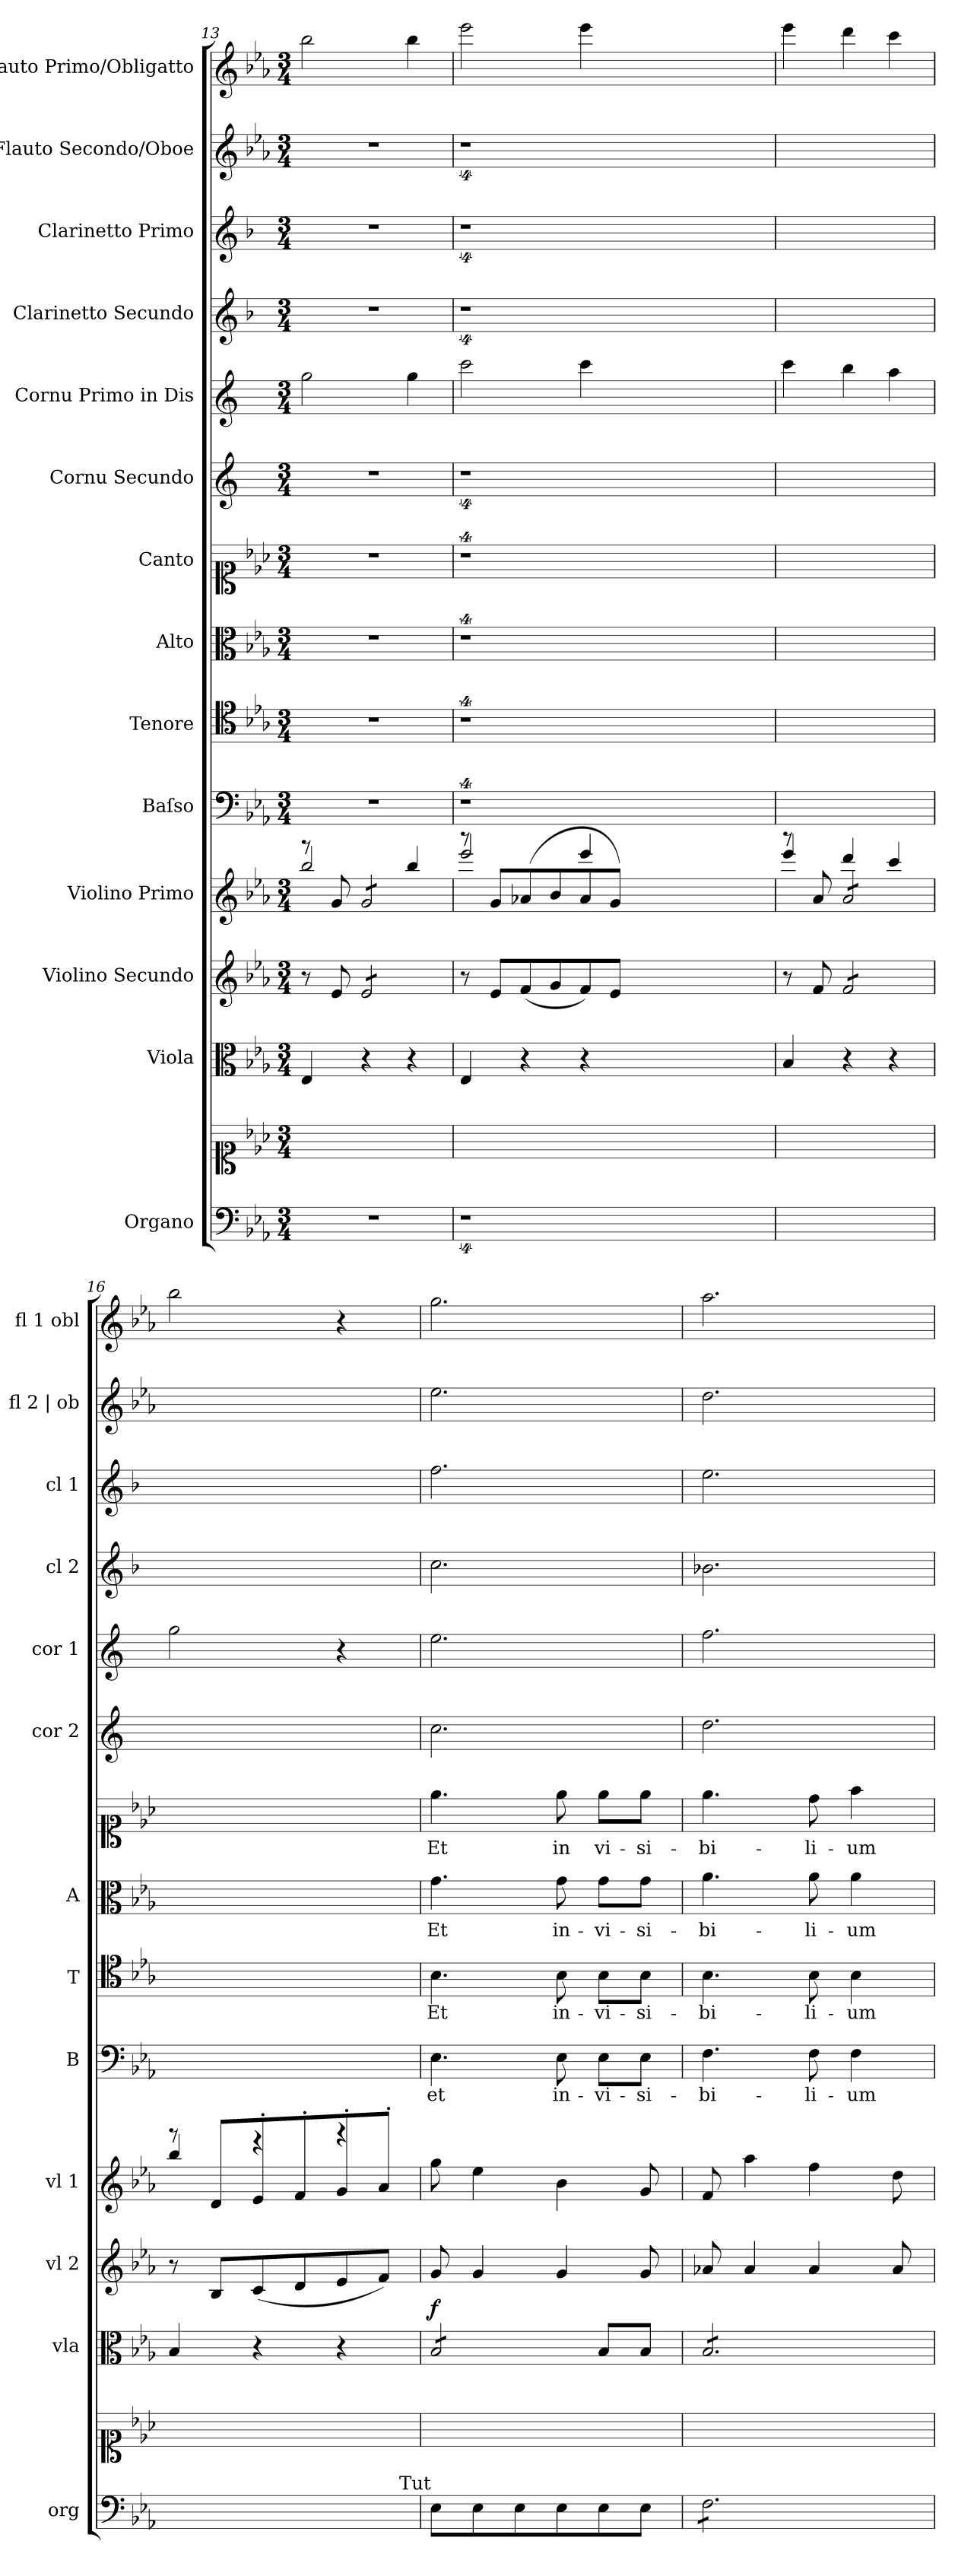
**kern	**kern	**kern	**dynam	**kern	**dynam	**kern	**kern	**text	**kern	**text	**kern	**text	**kern	**text	**kern	**kern	**kern	**kern	**kern	**kern
*part14	*part14	*part13	*part13	*part12	*part12	*part11	*part10	*part10	*part9	*part9	*part8	*part8	*part7	*part7	*part6	*part5	*part4	*part3	*part2	*part1
*staff15	*staff14	*staff13	*staff13	*staff12	*staff12	*staff11	*staff10	*staff10	*staff9	*staff9	*staff8	*staff8	*staff7	*staff7	*staff6	*staff5	*staff4	*staff3	*staff2	*staff1
*I"Organo	*	*I"Viola	*	*I"Violino Secundo	*	*I"Violino Primo	*I"Baſso	*	*I"Tenore	*	*I"Alto	*	*I"Canto	*	*I"Cornu Secundo	*I"Cornu Primo in Dis	*I"Clarinetto Secundo	*I"Clarinetto Primo	*I"Flauto Secondo/Oboe	*I"Flauto Primo/Obligatto
*I'org	*	*I'vla	*	*I'vl 2	*	*I'vl 1	*I'B	*	*I'T	*	*I'A	*	*	*	*I'cor 2	*I'cor 1	*I'cl 2	*I'cl 1	*I'fl 2 | ob	*I'fl 1 obl
*clefF4	*clefC1	*clefC3	*	*clefG2	*	*clefG2	*clefF4	*	*clefC4	*	*clefC3	*	*clefC1	*	*clefG2	*clefG2	*clefG2	*clefG2	*clefG2	*clefG2
*	*	*	*	*	*	*	*	*	*	*	*	*	*	*	*ITrd-2c-3	*ITrd-2c-3	*ITrd1c2	*ITrd1c2	*	*
*k[b-e-a-]	*k[b-e-a-]	*k[b-e-a-]	*	*k[b-e-a-]	*	*k[b-e-a-]	*k[b-e-a-]	*	*k[b-e-a-]	*	*k[b-e-a-]	*	*k[b-e-a-]	*	*k[b-e-a-]	*k[b-e-a-]	*k[b-e-a-]	*k[b-e-a-]	*k[b-e-a-]	*k[b-e-a-]
*E-:	*E-:	*E-:	*	*E-:	*	*E-:	*E-:	*	*E-:	*	*E-:	*	*E-:	*	*E-:	*E-:	*E-:	*E-:	*E-:	*E-:
*M3/4	*M3/4	*M3/4	*	*M3/4	*	*M3/4	*M3/4	*	*M3/4	*	*M3/4	*	*M3/4	*	*M3/4	*M3/4	*M3/4	*M3/4	*M3/4	*M3/4
=13	=13	=13	=13	=13	=13	=13	=13	=13	=13	=13	=13	=13	=13	=13	=13	=13	=13	=13	=13	=13
*	*	*	*	*	*	*^	*	*	*	*	*	*	*	*	*	*	*	*	*	*
2.r	2.ryy	4E-/	.	8r	.	8r	2bb-!/	2.r	.	2.r	.	2.r	.	2.r	.	2.r	2bb-\	2.r	2.r	2.r	2bb-\
.	.	.	.	8e-/	.	8g/	.	.	.	.	.	.	.	.	.	.	.	.	.	.	.
*	*	*	*	*tremolo	*	*	*	*	*	*	*	*	*	*	*	*	*	*	*	*	*
*	*	*	*	*	*	*tremolo	*	*	*	*	*	*	*	*	*	*	*	*	*	*	*
.	.	4r	.	8e-/L	.	8g/L	.	.	.	.	.	.	.	.	.	.	.	.	.	.	.
.	.	.	.	8e-/	.	8g/	.	.	.	.	.	.	.	.	.	.	.	.	.	.	.
.	.	4r	.	8e-/	.	8g/	4bb-!/	.	.	.	.	.	.	.	.	.	4bb-\	.	.	.	4bb-\
.	.	.	.	8e-/J	.	8g/J	.	.	.	.	.	.	.	.	.	.	.	.	.	.	.
*	*	*	*	*	*	*Xtremolo	*	*	*	*	*	*	*	*	*	*	*	*	*	*	*
*	*	*	*	*Xtremolo	*	*	*	*	*	*	*	*	*	*	*	*	*	*	*	*	*
=14	=14	=14	=14	=14	=14	=14	=14	=14	=14	=14	=14	=14	=14	=14	=14	=14	=14	=14	=14	=14	=14
4%9r	2.ryy	4E-/	.	8r	.	8r	2eee-!/	4%9r	.	4%9r	.	4%9r	.	4%9r	.	4%9r	2eee-\	4%9r	4%9r	4%9r	2eee-\
.	.	.	.	8e-/L	.	8g/L	.	.	.	.	.	.	.	.	.	.	.	.	.	.	.
.	.	4r	.	(<8f/	.	(<8a-X/	.	.	.	.	.	.	.	.	.	.	.	.	.	.	.
.	.	.	.	8g/	.	8b-/	.	.	.	.	.	.	.	.	.	.	.	.	.	.	.
.	.	4r	.	8f/)	.	8a-/	4eee-!/	.	.	.	.	.	.	.	.	.	4eee-\	.	.	.	4eee-\
.	.	.	.	8e-/J	.	8g/J)	.	.	.	.	.	.	.	.	.	.	.	.	.	.	.
.	1.ryy	1.ryy	.	1.ryy	.	1.ryy	1.ryy	.	.	.	.	.	.	.	.	.	1.ryy	.	.	.	1.ryy
=15	=15	=15	=15	=15	=15	=15	=15	=15	=15	=15	=15	=15	=15	=15	=15	=15	=15	=15	=15	=15	=15
2.ryy	2.ryy	4B-/	.	8r	.	8r	4eee-!/	2.ryy	.	2.ryy	.	2.ryy	.	2.ryy	.	2.ryy	4eee-\	2.ryy	2.ryy	2.ryy	4eee-\
.	.	.	.	8f/	.	8a-/	.	.	.	.	.	.	.	.	.	.	.	.	.	.	.
*	*	*	*	*tremolo	*	*	*	*	*	*	*	*	*	*	*	*	*	*	*	*	*
*	*	*	*	*	*	*tremolo	*	*	*	*	*	*	*	*	*	*	*	*	*	*	*
.	.	4r	.	8f/L	.	8a-/L	4ddd!/	.	.	.	.	.	.	.	.	.	4ddd\	.	.	.	4ddd\
.	.	.	.	8f/	.	8a-/	.	.	.	.	.	.	.	.	.	.	.	.	.	.	.
.	.	4r	.	8f/	.	8a-/	4ccc!/	.	.	.	.	.	.	.	.	.	4ccc\	.	.	.	4ccc\
.	.	.	.	8f/J	.	8a-/J	.	.	.	.	.	.	.	.	.	.	.	.	.	.	.
*	*	*	*	*	*	*Xtremolo	*	*	*	*	*	*	*	*	*	*	*	*	*	*	*
*	*	*	*	*Xtremolo	*	*	*	*	*	*	*	*	*	*	*	*	*	*	*	*	*
=16	=16	=16	=16	=16	=16	=16	=16	=16	=16	=16	=16	=16	=16	=16	=16	=16	=16	=16	=16	=16	=16
2.ryy	2.ryy	4B-/	.	8r	.	8r	4bb-!/	2.ryy	.	2.ryy	.	2.ryy	.	2.ryy	.	2.ryy	2bb-\	2.ryy	2.ryy	2.ryy	2bb-\
.	.	.	.	8B-/L	.	8d/L	.	.	.	.	.	.	.	.	.	.	.	.	.	.	.
.	.	4r	.	(<8c/	.	8e-'</	4reee	.	.	.	.	.	.	.	.	.	.	.	.	.	.
.	.	.	.	8d/	.	8f'</	.	.	.	.	.	.	.	.	.	.	.	.	.	.	.
.	.	4r	.	8e-/	.	8g'</	4rggg	.	.	.	.	.	.	.	.	.	4r	.	.	.	4r
.	.	.	.	8f/J)	.	8a-'</J	.	.	.	.	.	.	.	.	.	.	.	.	.	.	.
*	*	*	*	*	*	*v	*v	*	*	*	*	*	*	*	*	*	*	*	*	*	*
=17	=17	=17	=17	=17	=17	=17	=17	=17	=17	=17	=17	=17	=17	=17	=17	=17	=17	=17	=17	=17
!LO:TX:a:rj:t=Tut	!	!	!	!	!	!	!	!	!	!	!	!	!	!	!	!	!	!	!	!
!	!	!	!LO:DY:a	!	!	!	!	!	!	!	!	!	!	!	!	!	!	!	!	!
*	*	*tremolo	*	*	*	*	*	*	*	*	*	*	*	*	*	*	*	*	*	*
8E-\L	2.ryy	8B-/L	f	8g/	.	8gg\	4.E-\	et	4.B-\	Et	4.g\	Et	4.ee-\	Et	2.ee-\	2.gg\	2.b-\	2.ee-\	2.ee-\	2.gg\
!	!	!	!	!	!LO:DY:a:rj	!	!	!	!	!	!	!	!	!	!	!	!	!	!	!
8E-\	.	8B-/	.	4g/	for	4ee-\	.	.	.	.	.	.	.	.	.	.	.	.	.	.
8E-\	.	8B-/	.	.	.	.	.	.	.	.	.	.	.	.	.	.	.	.	.	.
8E-\	.	8B-/J	.	4g/	.	4b-\	8E-\	in-	8B-\	in-	8g\	in-	8ee-\	in	.	.	.	.	.	.
*	*	*Xtremolo	*	*	*	*	*	*	*	*	*	*	*	*	*	*	*	*	*	*
8E-\	.	8B-/L	.	.	.	.	8E-\L	-vi-	8B-\L	-vi-	8g\L	-vi-	8ee-\L	vi-	.	.	.	.	.	.
8E-\J	.	8B-/J	.	8g/	.	8g/	8E-\J	-si-	8B-\J	-si-	8g\J	-si-	8ee-\J	-si-	.	.	.	.	.	.
=18	=18	=18	=18	=18	=18	=18	=18	=18	=18	=18	=18	=18	=18	=18	=18	=18	=18	=18	=18	=18
*tremolo	*	*	*	*	*	*	*	*	*	*	*	*	*	*	*	*	*	*	*	*
*	*	*tremolo	*	*	*	*	*	*	*	*	*	*	*	*	*	*	*	*	*	*
8F\L	2.ryy	8B-/L	.	8a-X/	.	8f/	4.F\	-bi-	4.B-\	-bi-	4.a-\	-bi-	4.ee-\	-bi-	2.ff\	2.aa-\	2.a-X\	2.dd\	2.dd\	2.aa-\
8F\	.	8B-/	.	4a-/	.	4aa-\	.	.	.	.	.	.	.	.	.	.	.	.	.	.
8F\	.	8B-/	.	.	.	.	.	.	.	.	.	.	.	.	.	.	.	.	.	.
8F\	.	8B-/	.	4a-/	.	4ff\	8F\	-li-	8B-\	-li-	8a-\	-li-	8dd\	-li-	.	.	.	.	.	.
8F\	.	8B-/	.	.	.	.	4F\	-um	4B-\	-um	4a-\	-um	4ff\	-um	.	.	.	.	.	.
8F\J	.	8B-/J	.	8a-/	.	8dd\	.	.	.	.	.	.	.	.	.	.	.	.	.	.
*	*	*Xtremolo	*	*	*	*	*	*	*	*	*	*	*	*	*	*	*	*	*	*
*Xtremolo	*	*	*	*	*	*	*	*	*	*	*	*	*	*	*	*	*	*	*	*
=	=	=	=	=	=	=	=	=	=	=	=	=	=	=	=	=	=	=	=	=
*-	*-	*-	*-	*-	*-	*-	*-	*-	*-	*-	*-	*-	*-	*-	*-	*-	*-	*-	*-	*-
